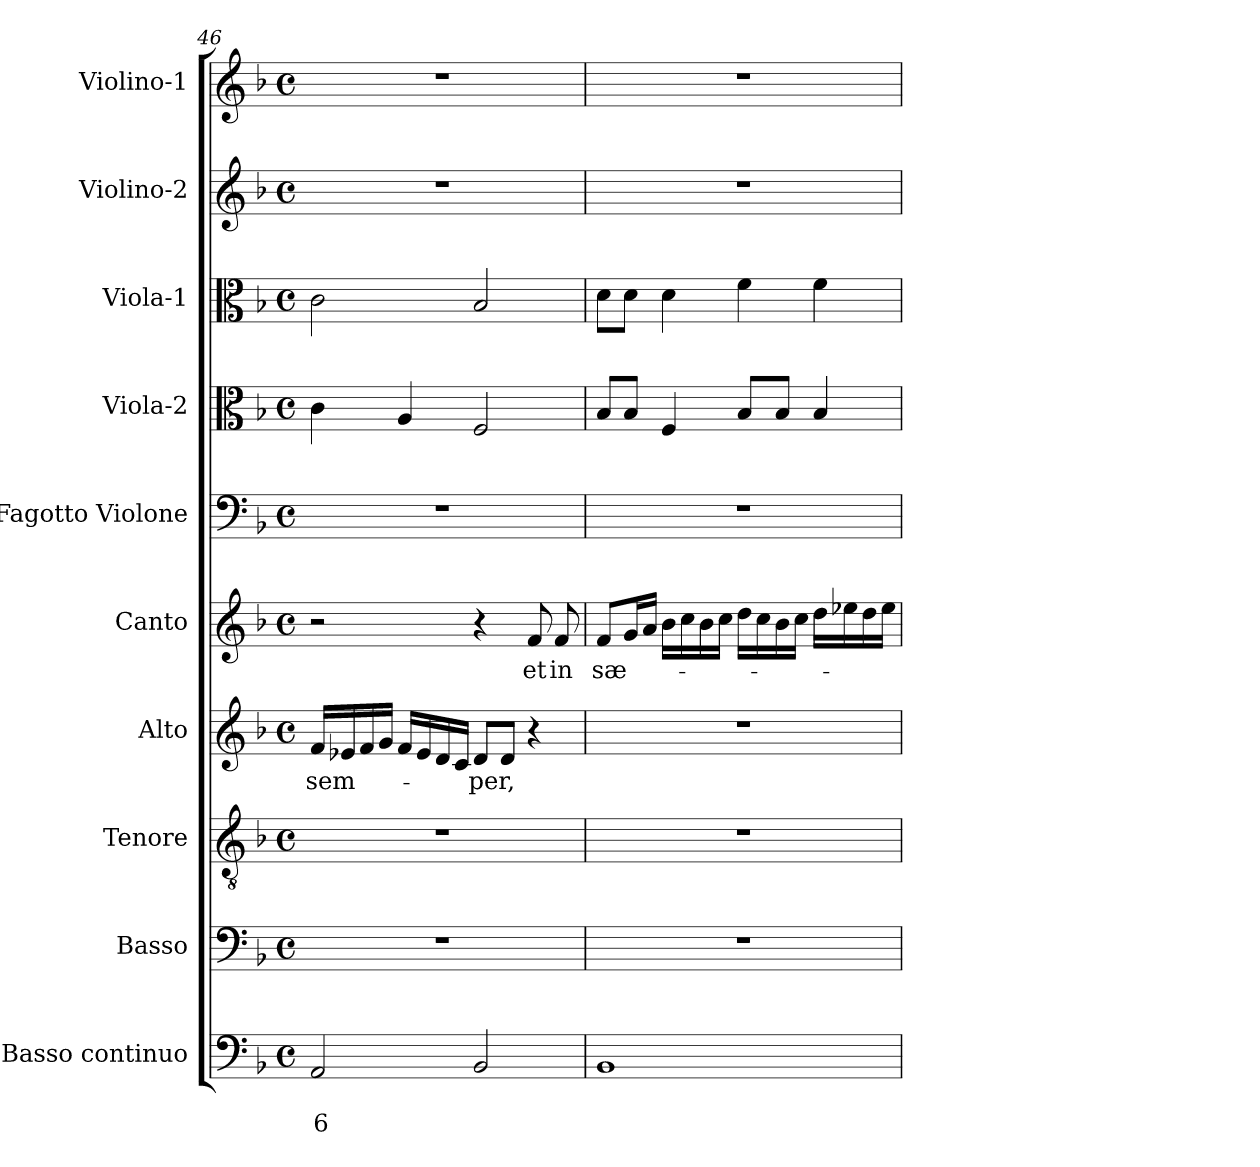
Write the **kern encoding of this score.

**kern	**text	**text	**kern	**kern	**kern	**text	**kern	**text	**kern	**kern	**kern	**kern	**kern
*part10	*part10	*part10	*part9	*part8	*part7	*part7	*part6	*part6	*part5	*part4	*part3	*part2	*part1
*staff10	*staff10	*staff10	*staff9	*staff8	*staff7	*staff7	*staff6	*staff6	*staff5	*staff4	*staff3	*staff2	*staff1
*I"Basso continuo	*	*	*I"Basso	*I"Tenore	*I"Alto	*	*I"Canto	*	*I"Fagotto Violone	*I"Viola-2	*I"Viola-1	*I"Violino-2	*I"Violino-1
*I'BC	*	*	*I'B	*I'T	*I'A	*	*I'C	*	*I'Fg	*I'Va2	*I'Va1	*I'Vi2	*I'Vi1
!!LO:LB:g=z
*clefF4	*	*	*clefF4	*clefGv2	*clefG2	*	*clefG2	*	*clefF4	*clefC3	*clefC3	*clefG2	*clefG2
*k[b-]	*	*	*k[b-]	*k[b-]	*k[b-]	*	*k[b-]	*	*k[b-]	*k[b-]	*k[b-]	*k[b-]	*k[b-]
*F:	*	*	*F:	*F:	*F:	*	*F:	*	*F:	*F:	*F:	*F:	*F:
*M4/4	*	*	*M4/4	*M4/4	*M4/4	*	*M4/4	*	*M4/4	*M4/4	*M4/4	*M4/4	*M4/4
*met(c)	*	*	*met(c)	*met(c)	*met(c)	*	*met(c)	*	*met(c)	*met(c)	*met(c)	*met(c)	*met(c)
=46	=46	=46	=46	=46	=46	=46	=46	=46	=46	=46	=46	=46	=46
!	!	!LO:LY:b	!	!	!	!	!	!	!	!	!	!	!
!	!	!	!	!	!	!LO:LY:b	!	!	!	!	!	!	!
2AA/	.	6	1r	1r	16f/LL	sem-	2r	.	1r	4c\	2c\	1r	1r
.	.	.	.	.	16e-X/	.	.	.	.	.	.	.	.
.	.	.	.	.	16f/	.	.	.	.	.	.	.	.
.	.	.	.	.	16g/JJ	.	.	.	.	.	.	.	.
.	.	.	.	.	16f/LL	.	.	.	.	4A/	.	.	.
.	.	.	.	.	16e-/	.	.	.	.	.	.	.	.
.	.	.	.	.	16d/	.	.	.	.	.	.	.	.
.	.	.	.	.	16c/JJ	.	.	.	.	.	.	.	.
!	!	!	!	!	!	!LO:LY:b	!	!	!	!	!	!	!
2BB-/	.	.	.	.	8d/L	-per,	4r	.	.	2F/	2B-/	.	.
.	.	.	.	.	8d/J	.	.	.	.	.	.	.	.
!	!	!	!	!	!	!	!	!LO:LY:b	!	!	!	!	!
.	.	.	.	.	4r	.	8f/	et	.	.	.	.	.
!	!	!	!	!	!	!	!	!LO:LY:b	!	!	!	!	!
.	.	.	.	.	.	.	8f/	in	.	.	.	.	.
=47	=47	=47	=47	=47	=47	=47	=47	=47	=47	=47	=47	=47	=47
!	!	!	!	!	!	!	!	!LO:LY:b	!	!	!	!	!
1BB-	.	.	1r	1r	1r	.	8f/L	sæ-	1r	8B-/L	8d\L	1r	1r
.	.	.	.	.	.	.	16g/L	.	.	8B-/J	8d\J	.	.
.	.	.	.	.	.	.	16a/JJ	.	.	.	.	.	.
.	.	.	.	.	.	.	16b-\LL	.	.	4F/	4d\	.	.
.	.	.	.	.	.	.	16cc\	.	.	.	.	.	.
.	.	.	.	.	.	.	16b-\	.	.	.	.	.	.
.	.	.	.	.	.	.	16cc\JJ	.	.	.	.	.	.
.	.	.	.	.	.	.	16dd\LL	.	.	8B-/L	4f\	.	.
.	.	.	.	.	.	.	16cc\	.	.	.	.	.	.
.	.	.	.	.	.	.	16b-\	.	.	8B-/J	.	.	.
.	.	.	.	.	.	.	16cc\JJ	.	.	.	.	.	.
.	.	.	.	.	.	.	16dd\LL	.	.	4B-/	4f\	.	.
.	.	.	.	.	.	.	16ee-X\	.	.	.	.	.	.
.	.	.	.	.	.	.	16dd\	.	.	.	.	.	.
.	.	.	.	.	.	.	16ee-\JJ	.	.	.	.	.	.
=	=	=	=	=	=	=	=	=	=	=	=	=	=
*-	*-	*-	*-	*-	*-	*-	*-	*-	*-	*-	*-	*-	*-
